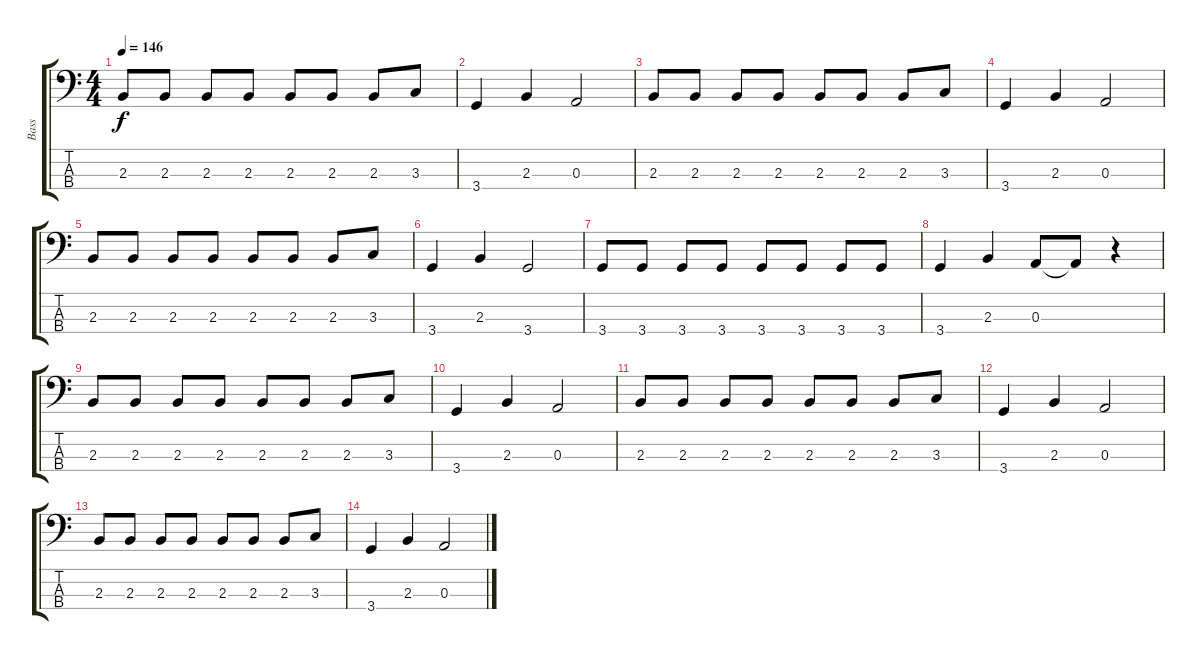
\track ("Bass" "Bass") {instrument fretlessbass}
\staff {score tabs}
\tuning (G2 D2 A1 E1) {hide}
\ts (4 4)
\tempo 146
\clef f4
\ks c
2.3.8{dy f} 2.3.8 2.3.8 2.3.8 2.3.8 2.3.8 2.3.8 3.3.8 |
3.4.4 2.3.4 0.3.2 |
2.3.8 2.3.8 2.3.8 2.3.8 2.3.8 2.3.8 2.3.8 3.3.8 |
3.4.4 2.3.4 0.3.2 |
2.3.8 2.3.8 2.3.8 2.3.8 2.3.8 2.3.8 2.3.8 3.3.8 |
3.4.4 2.3.4 3.4.2 |
3.4.8 3.4.8 3.4.8 3.4.8 3.4.8 3.4.8 3.4.8 3.4.8 |
3.4.4 2.3.4 0.3.8 0.3{t}.8 r.4 |
2.3.8 2.3.8 2.3.8 2.3.8 2.3.8 2.3.8 2.3.8 3.3.8 |
3.4.4 2.3.4 0.3.2 |
2.3.8 2.3.8 2.3.8 2.3.8 2.3.8 2.3.8 2.3.8 3.3.8 |
3.4.4 2.3.4 0.3.2 |
2.3.8 2.3.8 2.3.8 2.3.8 2.3.8 2.3.8 2.3.8 3.3.8 |
3.4.4 2.3.4 0.3.2
